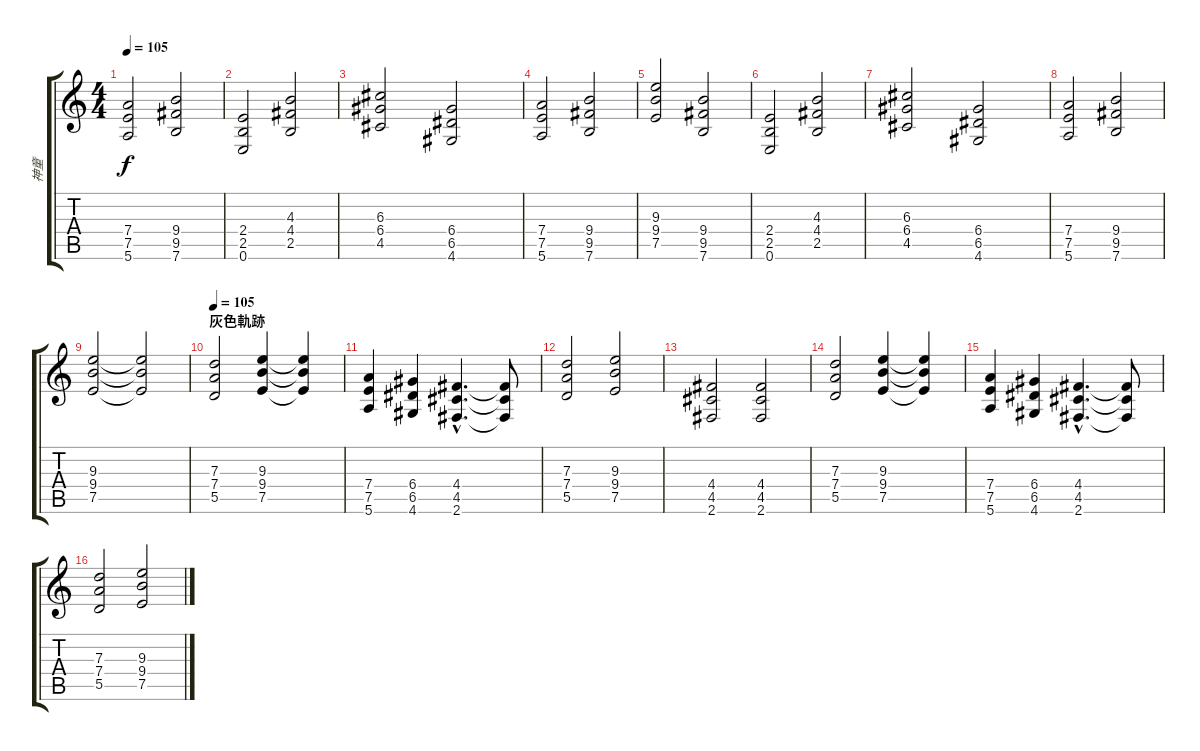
\track ("神童" "神童") {instrument distortionguitar}
\staff {score tabs}
\tuning (E4 B3 G3 D3 A2 E2) {hide}
\ts (4 4)
\tempo 105
\clef g2
\ks c
(7.4 7.5 5.6).2{dy f} (9.4 9.5 7.6).2 |
(2.4 2.5 0.6).2 (4.3 4.4 2.5).2 |
(6.3 6.4 4.5).2 (6.4 6.5 4.6).2 |
(7.4 7.5 5.6).2 (9.4 9.5 7.6).2 |
(9.3 9.4 7.5).2 (9.4 9.5 7.6).2 |
(2.4 2.5 0.6).2 (4.3 4.4 2.5).2 |
(6.3 6.4 4.5).2 (6.4 6.5 4.6).2 |
(7.4 7.5 5.6).2 (9.4 9.5 7.6).2 |
(9.3 9.4 7.5).2 (9.3{t} 9.4{t} 7.5{t}).2 |
\section ("" "灰色軌跡")
\tempo 105
(7.3 7.4 5.5).2 (9.3 9.4 7.5).4 (9.3{t} 9.4{t} 7.5{t}).4 |
(7.4 7.5 5.6).4 (6.4 6.5 4.6).4 (4.4{hac} 4.5{hac} 2.6{hac}).4{d} (4.4{t} 4.5{t} 2.6{t}).8 |
(7.3 7.4 5.5).2 (9.3 9.4 7.5).2 |
(4.4 4.5 2.6).2 (4.4 4.5 2.6).2 |
(7.3 7.4 5.5).2 (9.3 9.4 7.5).4 (9.3{t} 9.4{t} 7.5{t}).4 |
(7.4 7.5 5.6).4 (6.4 6.5 4.6).4 (4.4{hac} 4.5{hac} 2.6{hac}).4{d} (4.4{t} 4.5{t} 2.6{t}).8 |
(7.3 7.4 5.5).2 (9.3 9.4 7.5).2
